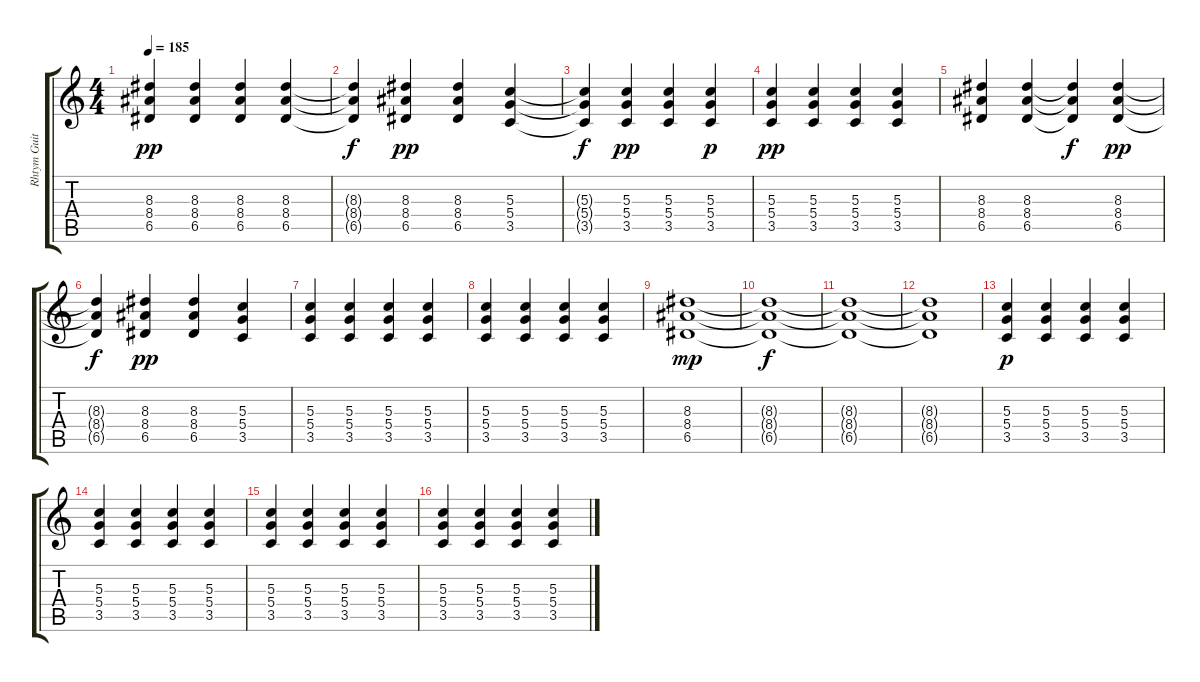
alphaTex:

\track ("Rhtym Guitar 2" "Rhtym Guit") {instrument acousticguitarsteel}
\staff {score tabs}
\tuning (E4 B3 G3 D3 A2 E2) {hide}
\ts (4 4)
\tempo 185
\clef g2
\ks c
(8.3 8.4 6.5).4{dy pp} (8.3 8.4 6.5).4 (8.3 8.4 6.5).4 (8.3 8.4 6.5).4 |
(8.3{t} 8.4{t} 6.5{t}).4{dy f} (8.3 8.4 6.5).4{dy pp} (8.3 8.4 6.5).4 (5.3 5.4 3.5).4 |
(5.3{t} 5.4{t} 3.5{t}).4{dy f} (5.3 5.4 3.5).4{dy pp} (5.3 5.4 3.5).4 (5.3 5.4 3.5).4{dy p} |
(5.3 5.4 3.5).4{dy pp} (5.3 5.4 3.5).4 (5.3 5.4 3.5).4 (5.3 5.4 3.5).4 |
(8.3 8.4 6.5).4 (8.3 8.4 6.5).4 (8.3{t} 8.4{t} 6.5{t}).4{dy f} (8.3 8.4 6.5).4{dy pp} |
(8.3{t} 8.4{t} 6.5{t}).4{dy f} (8.3 8.4 6.5).4{dy pp} (8.3 8.4 6.5).4 (5.3 5.4 3.5).4 |
(5.3 5.4 3.5).4 (5.3 5.4 3.5).4 (5.3 5.4 3.5).4 (5.3 5.4 3.5).4 |
(5.3 5.4 3.5).4 (5.3 5.4 3.5).4 (5.3 5.4 3.5).4 (5.3 5.4 3.5).4 |
(8.3 8.4 6.5).1{dy mp} |
(8.3{t} 8.4{t} 6.5{t}).1{dy f} |
(8.3{t} 8.4{t} 6.5{t}).1 |
(8.3{t} 8.4{t} 6.5{t}).1 |
(5.3 5.4 3.5).4{dy p} (5.3 5.4 3.5).4 (5.3 5.4 3.5).4 (5.3 5.4 3.5).4 |
(5.3 5.4 3.5).4 (5.3 5.4 3.5).4 (5.3 5.4 3.5).4 (5.3 5.4 3.5).4 |
(5.3 5.4 3.5).4 (5.3 5.4 3.5).4 (5.3 5.4 3.5).4 (5.3 5.4 3.5).4 |
(5.3 5.4 3.5).4 (5.3 5.4 3.5).4 (5.3 5.4 3.5).4 (5.3 5.4 3.5).4
